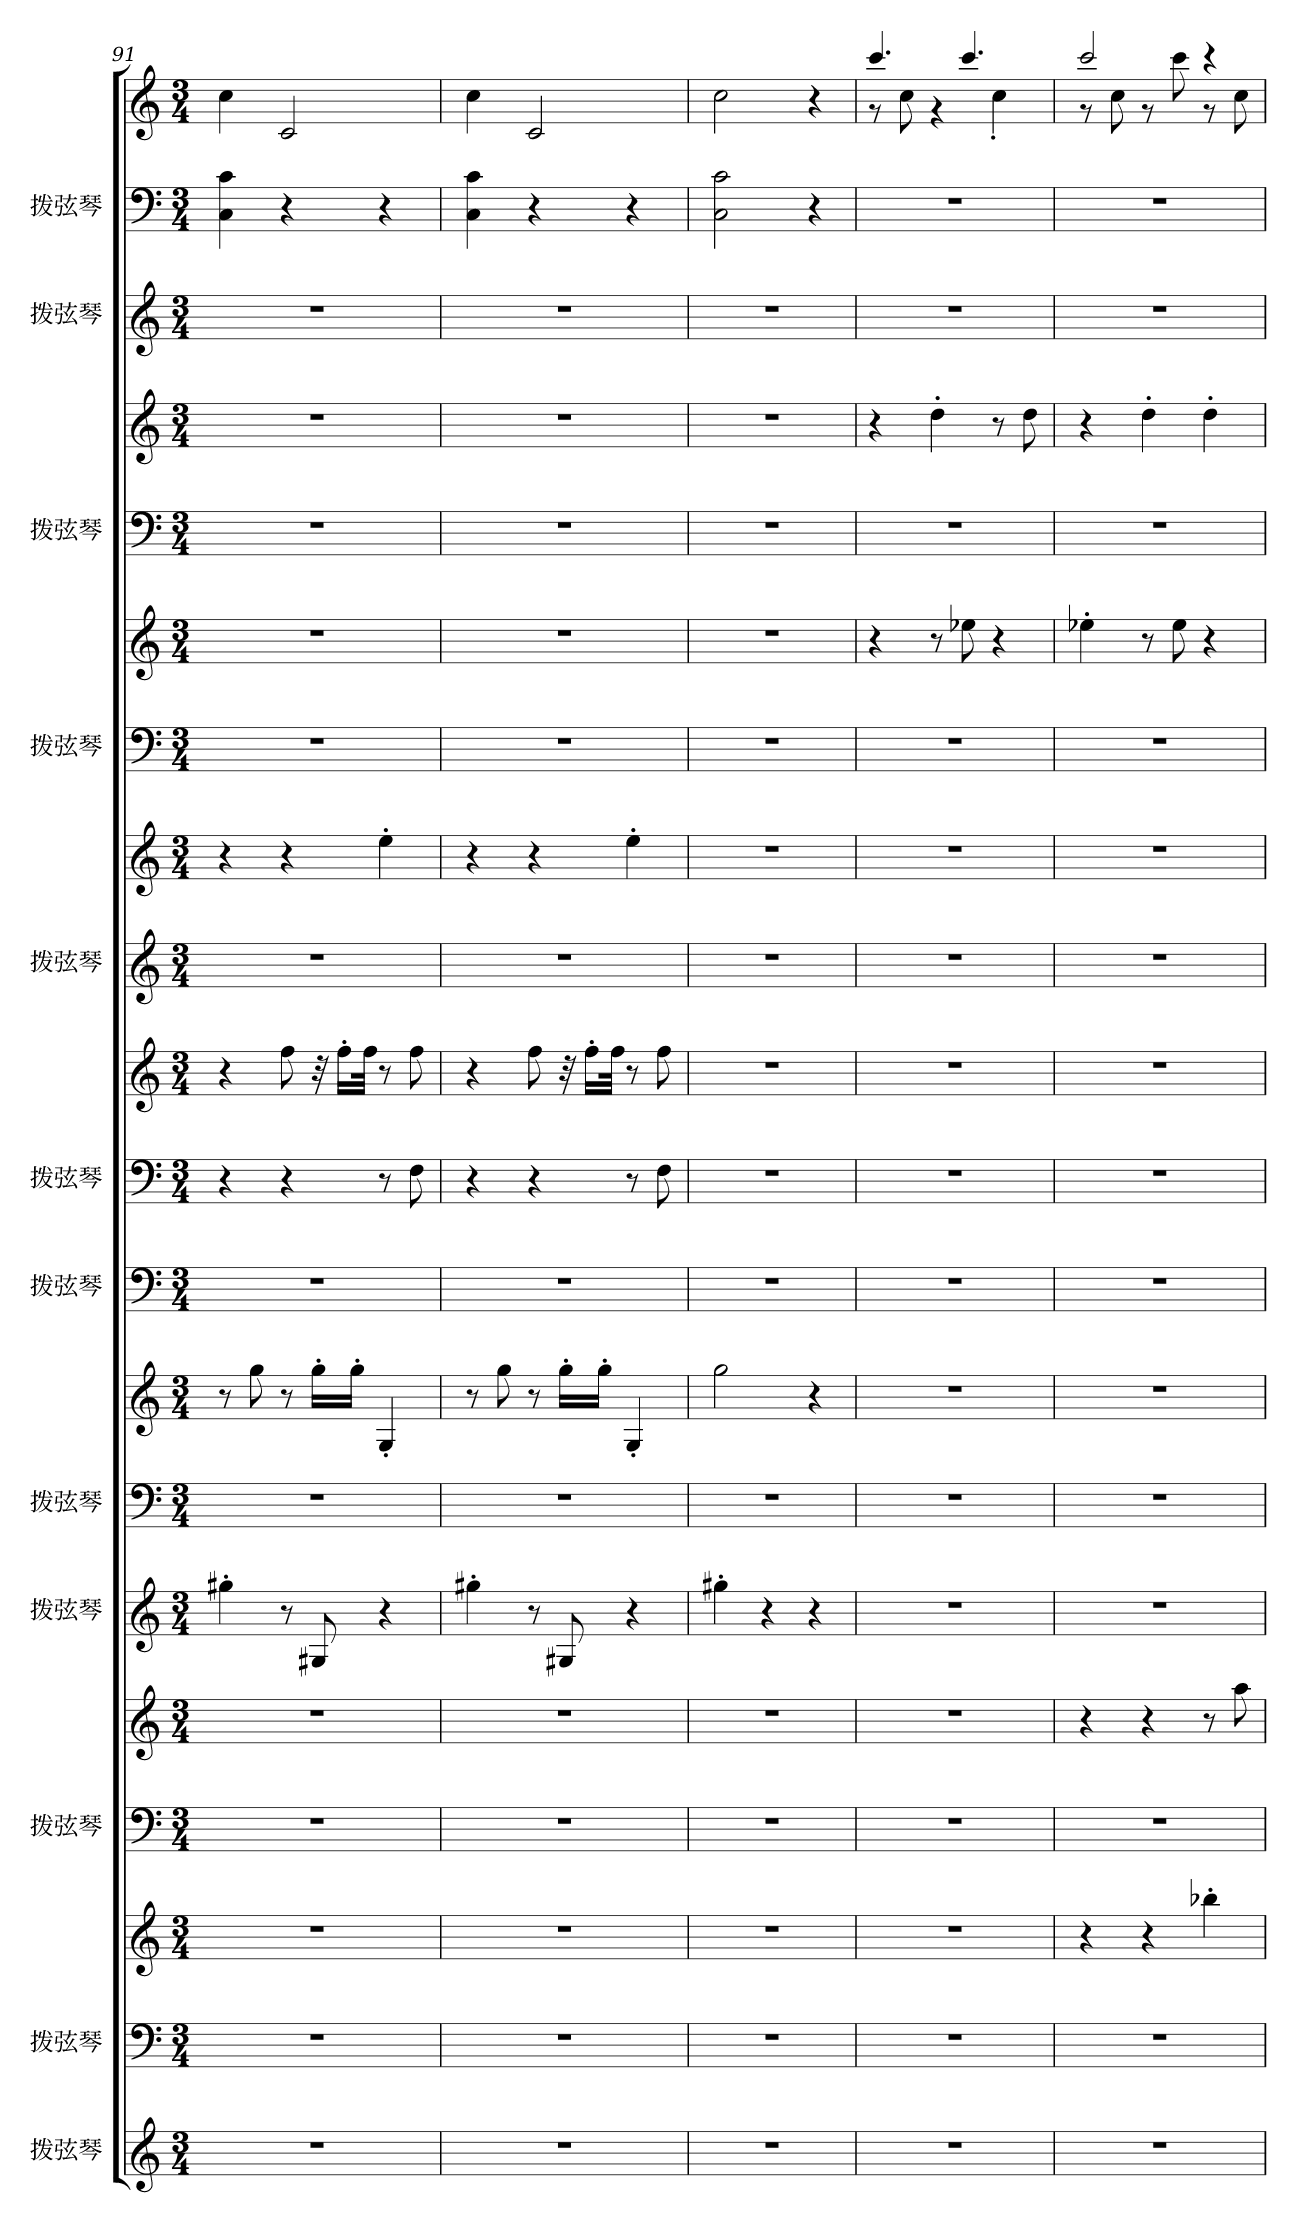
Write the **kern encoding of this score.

**kern	**kern	**kern	**kern	**kern	**kern	**kern	**kern	**kern	**kern	**kern	**kern	**kern	**kern	**kern	**kern	**kern	**kern	**kern	**kern
*part12	*part11	*part11	*part10	*part10	*part9	*part8	*part8	*part7	*part6	*part6	*part5	*part5	*part4	*part4	*part3	*part3	*part2	*part1	*part1
*staff20	*staff19	*staff18	*staff17	*staff16	*staff15	*staff14	*staff13	*staff12	*staff11	*staff10	*staff9	*staff8	*staff7	*staff6	*staff5	*staff4	*staff3	*staff2	*staff1
*I"拨弦琴	*I"拨弦琴	*	*I"拨弦琴	*	*I"拨弦琴	*I"拨弦琴	*	*I"拨弦琴	*I"拨弦琴	*	*I"拨弦琴	*	*I"拨弦琴	*	*I"拨弦琴	*	*I"拨弦琴	*I"拨弦琴	*
*clefG2	*clefF4	*clefG2	*clefF4	*clefG2	*clefG2	*clefF4	*clefG2	*clefF4	*clefF4	*clefG2	*clefG2	*clefG2	*clefF4	*clefG2	*clefF4	*clefG2	*clefG2	*clefF4	*clefG2
*k[]	*k[]	*k[]	*k[]	*k[]	*k[]	*k[]	*k[]	*k[]	*k[]	*k[]	*k[]	*k[]	*k[]	*k[]	*k[]	*k[]	*k[]	*k[]	*k[]
*M3/4	*M3/4	*M3/4	*M3/4	*M3/4	*M3/4	*M3/4	*M3/4	*M3/4	*M3/4	*M3/4	*M3/4	*M3/4	*M3/4	*M3/4	*M3/4	*M3/4	*M3/4	*M3/4	*M3/4
=91	=91	=91	=91	=91	=91	=91	=91	=91	=91	=91	=91	=91	=91	=91	=91	=91	=91	=91	=91
2.r	2.r	2.r	2.r	2.r	4gg#X'\	2.r	8r	2.r	4r	4r	2.r	4r	2.r	2.r	2.r	2.r	2.r	4C\ 4c\	4cc\
.	.	.	.	.	.	.	8gg\	.	.	.	.	.	.	.	.	.	.	.	.
.	.	.	.	.	8r	.	8r	.	4r	8ff\	.	4r	.	.	.	.	.	4r	2c/
.	.	.	.	.	8G#X/	.	16gg'\LL	.	.	32r	.	.	.	.	.	.	.	.	.
.	.	.	.	.	.	.	.	.	.	16ff'\LL	.	.	.	.	.	.	.	.	.
.	.	.	.	.	.	.	16gg'\JJ	.	.	.	.	.	.	.	.	.	.	.	.
.	.	.	.	.	.	.	.	.	.	32ff\JJk	.	.	.	.	.	.	.	.	.
.	.	.	.	.	4r	.	4G'/	.	8r	8r	.	4ee'\	.	.	.	.	.	4r	.
.	.	.	.	.	.	.	.	.	8F\	8ff\	.	.	.	.	.	.	.	.	.
=92	=92	=92	=92	=92	=92	=92	=92	=92	=92	=92	=92	=92	=92	=92	=92	=92	=92	=92	=92
2.r	2.r	2.r	2.r	2.r	4gg#X'\	2.r	8r	2.r	4r	4r	2.r	4r	2.r	2.r	2.r	2.r	2.r	4C\ 4c\	4cc\
.	.	.	.	.	.	.	8gg\	.	.	.	.	.	.	.	.	.	.	.	.
.	.	.	.	.	8r	.	8r	.	4r	8ff\	.	4r	.	.	.	.	.	4r	2c/
.	.	.	.	.	8G#X/	.	16gg'\LL	.	.	32r	.	.	.	.	.	.	.	.	.
.	.	.	.	.	.	.	.	.	.	16ff'\LL	.	.	.	.	.	.	.	.	.
.	.	.	.	.	.	.	16gg'\JJ	.	.	.	.	.	.	.	.	.	.	.	.
.	.	.	.	.	.	.	.	.	.	32ff\JJk	.	.	.	.	.	.	.	.	.
.	.	.	.	.	4r	.	4G'/	.	8r	8r	.	4ee'\	.	.	.	.	.	4r	.
.	.	.	.	.	.	.	.	.	8F\	8ff\	.	.	.	.	.	.	.	.	.
=93	=93	=93	=93	=93	=93	=93	=93	=93	=93	=93	=93	=93	=93	=93	=93	=93	=93	=93	=93
2.r	2.r	2.r	2.r	2.r	4gg#X'\	2.r	2gg\	2.r	2.r	2.r	2.r	2.r	2.r	2.r	2.r	2.r	2.r	2C\ 2c\	2cc\
.	.	.	.	.	4r	.	.	.	.	.	.	.	.	.	.	.	.	.	.
.	.	.	.	.	4r	.	4r	.	.	.	.	.	.	.	.	.	.	4r	4r
=94	=94	=94	=94	=94	=94	=94	=94	=94	=94	=94	=94	=94	=94	=94	=94	=94	=94	=94	=94
*	*	*	*	*	*	*	*	*	*	*	*	*	*	*	*	*	*	*	*^
2.r	2.r	2.r	2.r	2.r	2.r	2.r	2.r	2.r	2.r	2.r	2.r	2.r	2.r	4r	2.r	4r	2.r	2.r	4.ccc/	8r
.	.	.	.	.	.	.	.	.	.	.	.	.	.	.	.	.	.	.	.	8cc\
.	.	.	.	.	.	.	.	.	.	.	.	.	.	8r	.	4dd'\	.	.	.	4r
.	.	.	.	.	.	.	.	.	.	.	.	.	.	8ee-X\	.	.	.	.	4.ccc/	.
.	.	.	.	.	.	.	.	.	.	.	.	.	.	4r	.	8r	.	.	.	4cc'\
.	.	.	.	.	.	.	.	.	.	.	.	.	.	.	.	8dd\	.	.	.	.
!!LO:PB:g=z	!!
=95	=95	=95	=95	=95	=95	=95	=95	=95	=95	=95	=95	=95	=95	=95	=95	=95	=95	=95	=95	=95
2.r	2.r	4r	2.r	4r	2.r	2.r	2.r	2.r	2.r	2.r	2.r	2.r	2.r	4ee-X'\	2.r	4r	2.r	2.r	2ccc/	8r
.	.	.	.	.	.	.	.	.	.	.	.	.	.	.	.	.	.	.	.	8cc\
.	.	4r	.	4r	.	.	.	.	.	.	.	.	.	8r	.	4dd'\	.	.	.	8r
.	.	.	.	.	.	.	.	.	.	.	.	.	.	8ee-\	.	.	.	.	.	8ccc\
.	.	4bb-X'\	.	8r	.	.	.	.	.	.	.	.	.	4r	.	4dd'\	.	.	4r	8r
.	.	.	.	8aa\	.	.	.	.	.	.	.	.	.	.	.	.	.	.	.	8cc\
*	*	*	*	*	*	*	*	*	*	*	*	*	*	*	*	*	*	*	*v	*v
=	=	=	=	=	=	=	=	=	=	=	=	=	=	=	=	=	=	=	=
*-	*-	*-	*-	*-	*-	*-	*-	*-	*-	*-	*-	*-	*-	*-	*-	*-	*-	*-	*-
